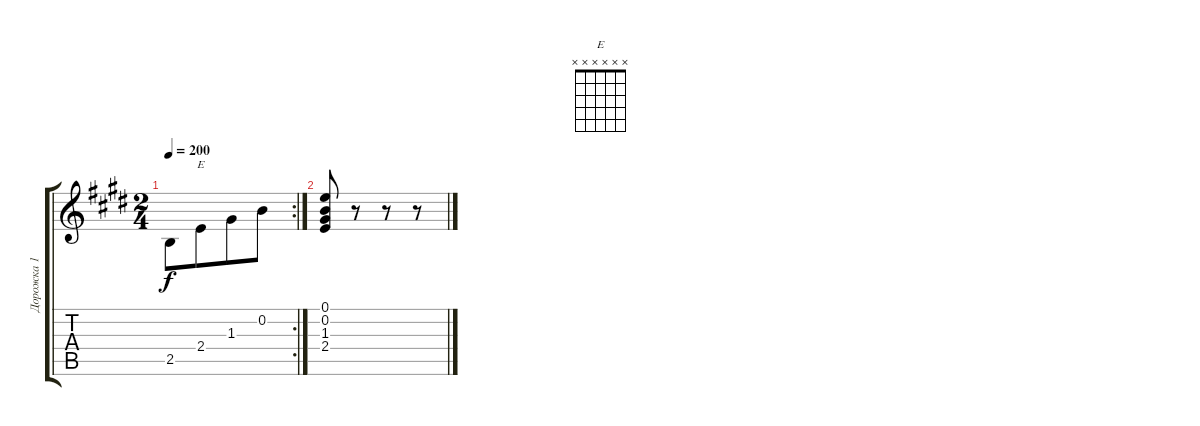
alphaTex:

\track ("Дорожка 1" "Дорожка 1") {instrument acousticguitarnylon}
\staff {score tabs}
\tuning (E4 B3 G3 D3 A2 E2) {hide}
\chord ("E" x x x x x x)
\rc 2
\ts (2 4)
\tempo 200
\clef g2
\ks c#minor
2.5.8{dy f beam Down beam merge} 2.4.8{ch "E" beam Down beam merge} 1.3.8{beam Down beam merge} 0.2.8{beam Down} |
(0.1 0.2 1.3 2.4).8{beam Up} r.8 r.8 r.8
